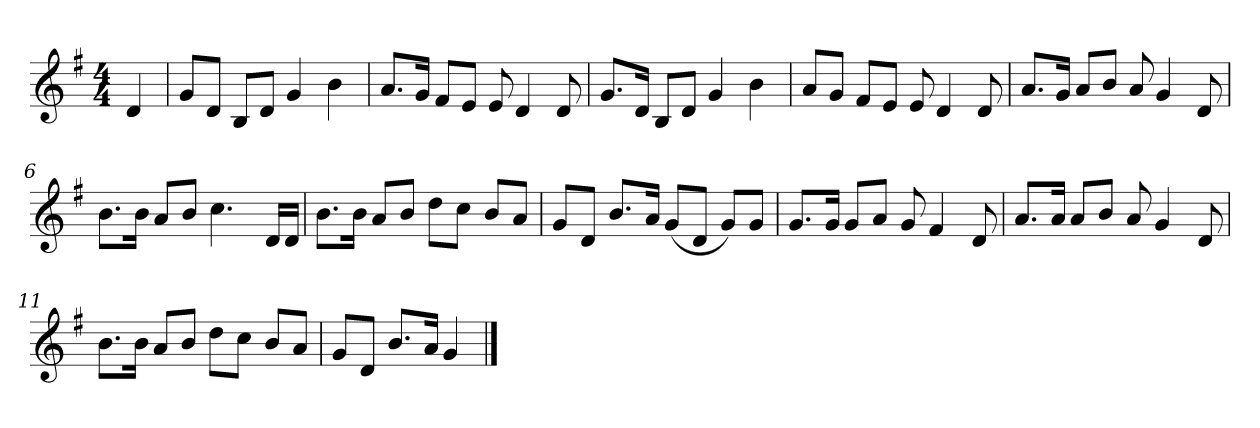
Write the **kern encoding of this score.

**kern
*part1
*staff1
*k[f#]
*M4/4
*MM120
=
4d
=1
8gL
8dJ
8BL
8dJ
4g
4b
=2
8.aL
16gJk
8f#L
8eJ
8e
4d
8d
=3
8.gL
16dJk
8BL
8dJ
4g
4b
=4
8aL
8gJ
8f#L
8eJ
8e
4d
8d
=5
8.aL
16gJk
8aL
8bJ
8a
4g
8d
=6
8.bL
16bJk
8aL
8bJ
4.cc
16dLL
16dJJ
=7
8.bL
16bJk
8aL
8bJ
8ddL
8ccJ
8bL
8aJ
=8
8gL
8dJ
8.bL
16aJk
(8gL
8dJ
8gL)
8gJ
=9
8.gL
16gJk
8gL
8aJ
8g
4f#
8d
=10
8.aL
16aJk
8aL
8bJ
8a
4g
8d
=11
8.bL
16bJk
8aL
8bJ
8ddL
8ccJ
8bL
8aJ
=12
8gL
8dJ
8.bL
16aJk
4g
==
*-
